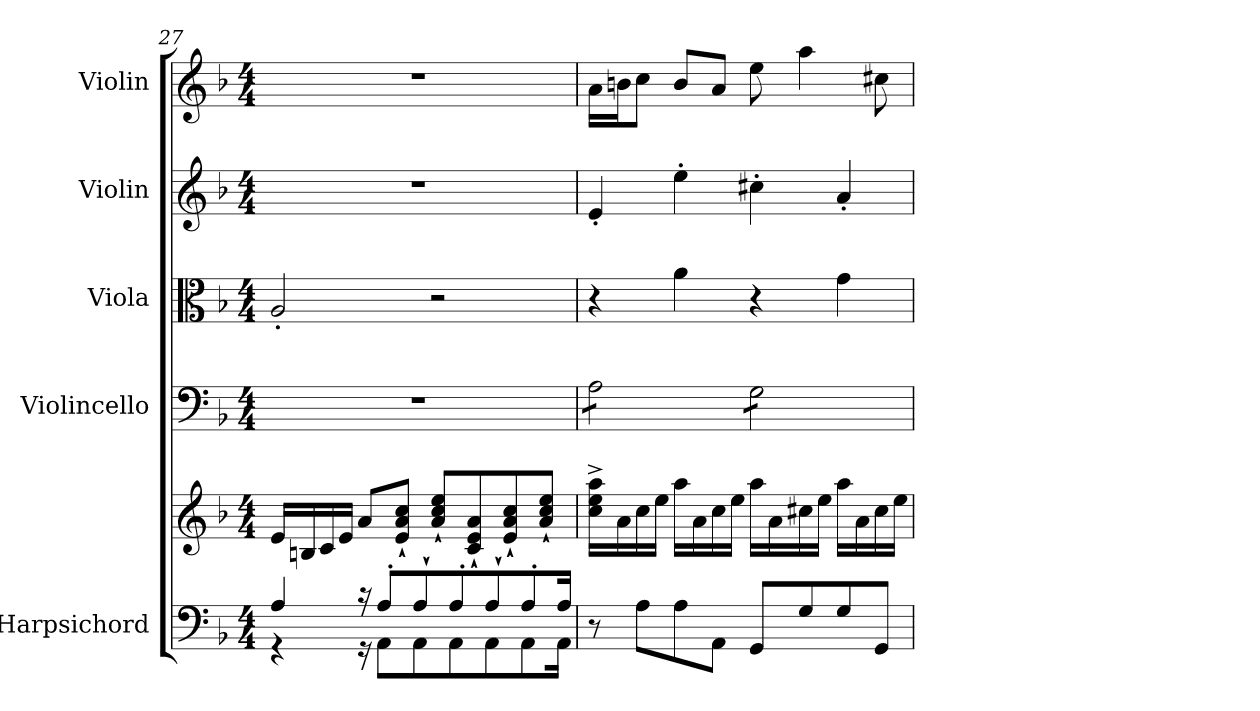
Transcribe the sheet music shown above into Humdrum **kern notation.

**kern	**kern	**kern	**kern	**kern	**kern
*part5	*part5	*part4	*part3	*part2	*part1
*staff6	*staff5	*staff4	*staff3	*staff2	*staff1
*I"Harpsichord	*	*I"Violincello	*I"Viola	*I"Violin	*I"Violin
*I'Hpschd	*	*I'Vc	*I'Vla	*I'Vln	*I'Vln
*clefF4	*clefG2	*clefF4	*clefC3	*clefG2	*clefG2
*k[b-]	*k[b-]	*k[b-]	*k[b-]	*k[b-]	*k[b-]
*M4/4	*M4/4	*M4/4	*M4/4	*M4/4	*M4/4
=27	=27	=27	=27	=27	=27
*^	*	*	*	*	*
4A/	4r	16e/LL	1r	2A'/	1r	1r
.	.	16Bn/	.	.	.	.
.	.	16c/	.	.	.	.
.	.	16e/JJ	.	.	.	.
16r	16r	8a/L	.	.	.	.
8A'/L	8AA\L	.	.	.	.	.
.	.	8e/` 8a/` 8cc/`J	.	.	.	.
8A`/	8AA\	.	.	.	.	.
.	.	8a/` 8cc/` 8ee/`L	.	2r	.	.
8A'/	8AA\	.	.	.	.	.
.	.	8c/` 8e/` 8a/`	.	.	.	.
8A`/	8AA\	.	.	.	.	.
.	.	8e/` 8a/` 8cc/`	.	.	.	.
8A'/	8AA\	.	.	.	.	.
.	.	8a/` 8cc/` 8ee/`J	.	.	.	.
16A/Jk	16AA\Jk	.	.	.	.	.
*v	*v	*	*	*	*	*
!!LO:LB:g=z
=28	=28	=28	=28	=28	=28
*	*	*tremolo	*	*	*
8r	16cc\^ 16ee\^ 16aa\^LL	8A\L	4r	4e'/	16a\LL
.	16a\	.	.	.	16bn\J
8A\L	16cc\	8A\	.	.	8cc\J
.	16ee\JJ	.	.	.	.
8A\	16aa\LL	8A\	4a\	4ee'\	8b/L
.	16a\	.	.	.	.
8AA\J	16cc\	8A\J	.	.	8a/J
.	16ee\JJ	.	.	.	.
8GG/L	16aa\LL	8G\L	4r	4cc#X'\	8ee\
.	16a\	.	.	.	.
8G/	16cc#X\	8G\	.	.	4aa\
.	16ee\JJ	.	.	.	.
8G/	16aa\LL	8G\	4g\	4a'/	.
.	16a\	.	.	.	.
8GG/J	16cc#\	8G\J	.	.	8cc#X\
*	*	*Xtremolo	*	*	*
.	16ee\JJ	.	.	.	.
=	=	=	=	=	=
*-	*-	*-	*-	*-	*-
